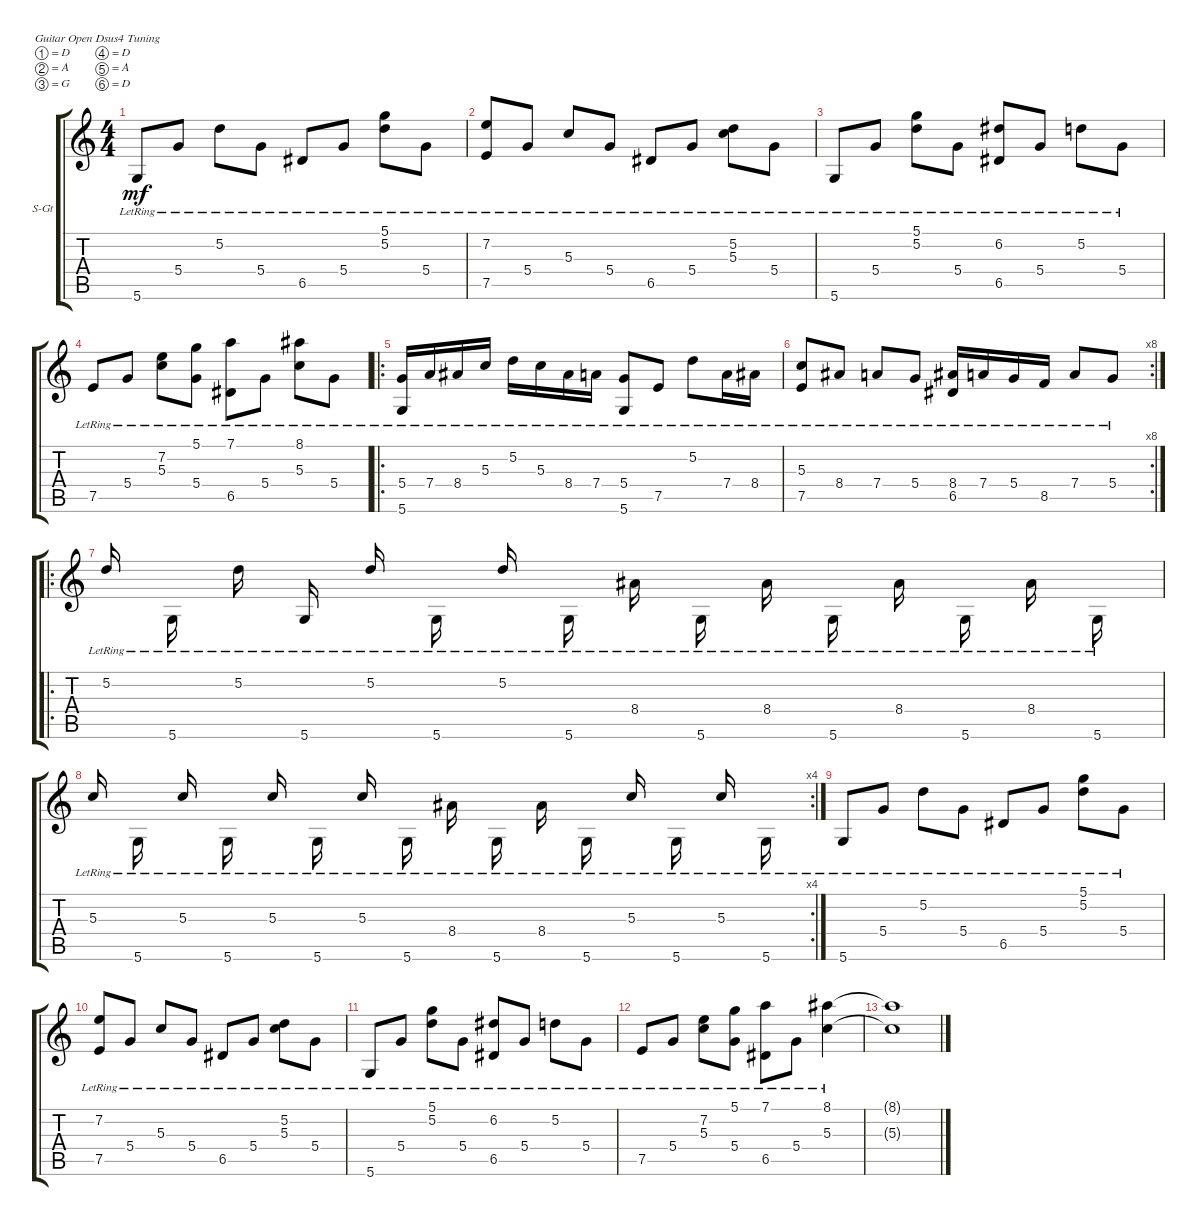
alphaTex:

\defaultSystemsLayout 4
\bracketExtendMode groupsimilarinstruments
\firstSystemTrackNameOrientation horizontal
\otherSystemsTrackNameOrientation horizontal
\track ("Steel Guitar" "S-Gt") {solo instrument acousticguitarsteel}
\staff {score tabs}
\tuning (D4 A3 G3 D3 A2 D2)
\ts (4 4)
\tempo (77 hide)
\clef g2
\scale
0.485477
\ks c
5.6{lr}.8{dy mf instrument acousticguitarsteel} 5.4{lr}.8 5.2{lr}.8 5.4{lr}.8 6.5{lr}.8 5.4{lr}.8 (5.2{lr} 5.1{lr}).8 5.4{lr}.8 |
\scale
0.257261 (7.5{lr} 7.2{lr}).8 5.4{lr}.8 5.3{lr}.8 5.4{lr}.8 6.5{lr}.8 5.4{lr}.8 (5.2{lr} 5.3{lr}).8 5.4{lr}.8 |
\scale
0.257261 5.6{lr}.8 5.4{lr}.8 (5.2{lr} 5.1{lr}).8 5.4{lr}.8 (6.2{lr} 6.5{lr}).8 5.4{lr}.8 5.2{lr}.8 5.4{lr}.8 |
\scale
0.333333 7.5{lr}.8 5.4{lr}.8 (5.3{lr} 7.2{lr}).8 (5.1{lr} 5.4{lr}).8 (7.1{lr} 6.5{lr}).8 5.4{lr}.8 (8.1{lr} 5.3{lr}).8 5.4{lr}.8 |
\ro
\scale
0.333333 (5.6{lr} 5.4{lr}).16 7.4{lr}.16 8.4{lr}.16 5.3{lr}.16 5.2{lr}.16 5.3{lr}.16 8.4{lr}.16 7.4{lr}.16 (5.4{lr} 5.6{lr}).8 7.5{lr}.8 5.2{lr}.8 7.4{lr}.16 8.4{lr}.16 |
\rc 8
\scale
0.333333 (5.3{lr} 7.5{lr}).8 8.4{lr}.8 7.4{lr}.8 5.4{lr}.8 (8.4{lr} 6.5{lr}).16 7.4{lr}.16 5.4{lr}.16 8.5{lr}.16 7.4{lr}.8 5.4{lr}.8 |
\ro
\scale
0.322917 5.2{lr}.16{beam split} 5.6{lr}.16{beam invert beam split} 5.2{lr}.16{beam split} 5.6{lr}.16{beam split} 5.2{lr}.16{beam split} 5.6{lr}.16{beam invert beam split} 5.2{lr}.16{beam split} 5.6{lr}.16{beam invert beam split} 8.4{lr}.16{beam split} 5.6{lr}.16{beam invert beam split} 8.4{lr}.16{beam split} 5.6{lr}.16{beam invert beam split} 8.4{lr}.16{beam split} 5.6{lr}.16{beam invert beam split} 8.4{lr}.16{beam split} 5.6{lr}.16{beam invert beam split} |
\rc 4
\scale
0.322917 5.3{lr}.16{beam split} 5.6{lr}.16{beam invert beam split} 5.3{lr}.16{beam split} 5.6{lr}.16{beam invert beam split} 5.3{lr}.16{beam split} 5.6{lr}.16{beam invert beam split} 5.3{lr}.16{beam split} 5.6{lr}.16{beam invert beam split} 8.4{lr}.16{beam split} 5.6{lr}.16{beam invert beam split} 8.4{lr}.16{beam split} 5.6{lr}.16{beam invert beam split} 5.3{lr}.16{beam split} 5.6{lr}.16{beam invert beam split} 5.3{lr}.16{beam split} 5.6{lr}.16{beam invert} |
\tempo (77 hide)
\scale
0.333333 5.6{lr}.8 5.4{lr}.8 5.2{lr}.8 5.4{lr}.8 6.5{lr}.8 5.4{lr}.8 (5.2{lr} 5.1{lr}).8 5.4{lr}.8 |
(7.5{lr} 7.2{lr}).8 5.4{lr}.8 5.3{lr}.8 5.4{lr}.8 6.5{lr}.8 5.4{lr}.8 (5.2{lr} 5.3{lr}).8 5.4{lr}.8 |
5.6{lr}.8 5.4{lr}.8 (5.2{lr} 5.1{lr}).8 5.4{lr}.8 (6.2{lr} 6.5{lr}).8 5.4{lr}.8 5.2{lr}.8 5.4{lr}.8 |
7.5{lr}.8 5.4{lr}.8 (5.3{lr} 7.2{lr}).8 (5.1{lr} 5.4{lr}).8 (7.1{lr} 6.5{lr}).8 5.4{lr}.8 (8.1{lr} 5.3{lr}).4 |
\tempo (70 0.992 hide)
(8.1{t} 5.3{t}).1
